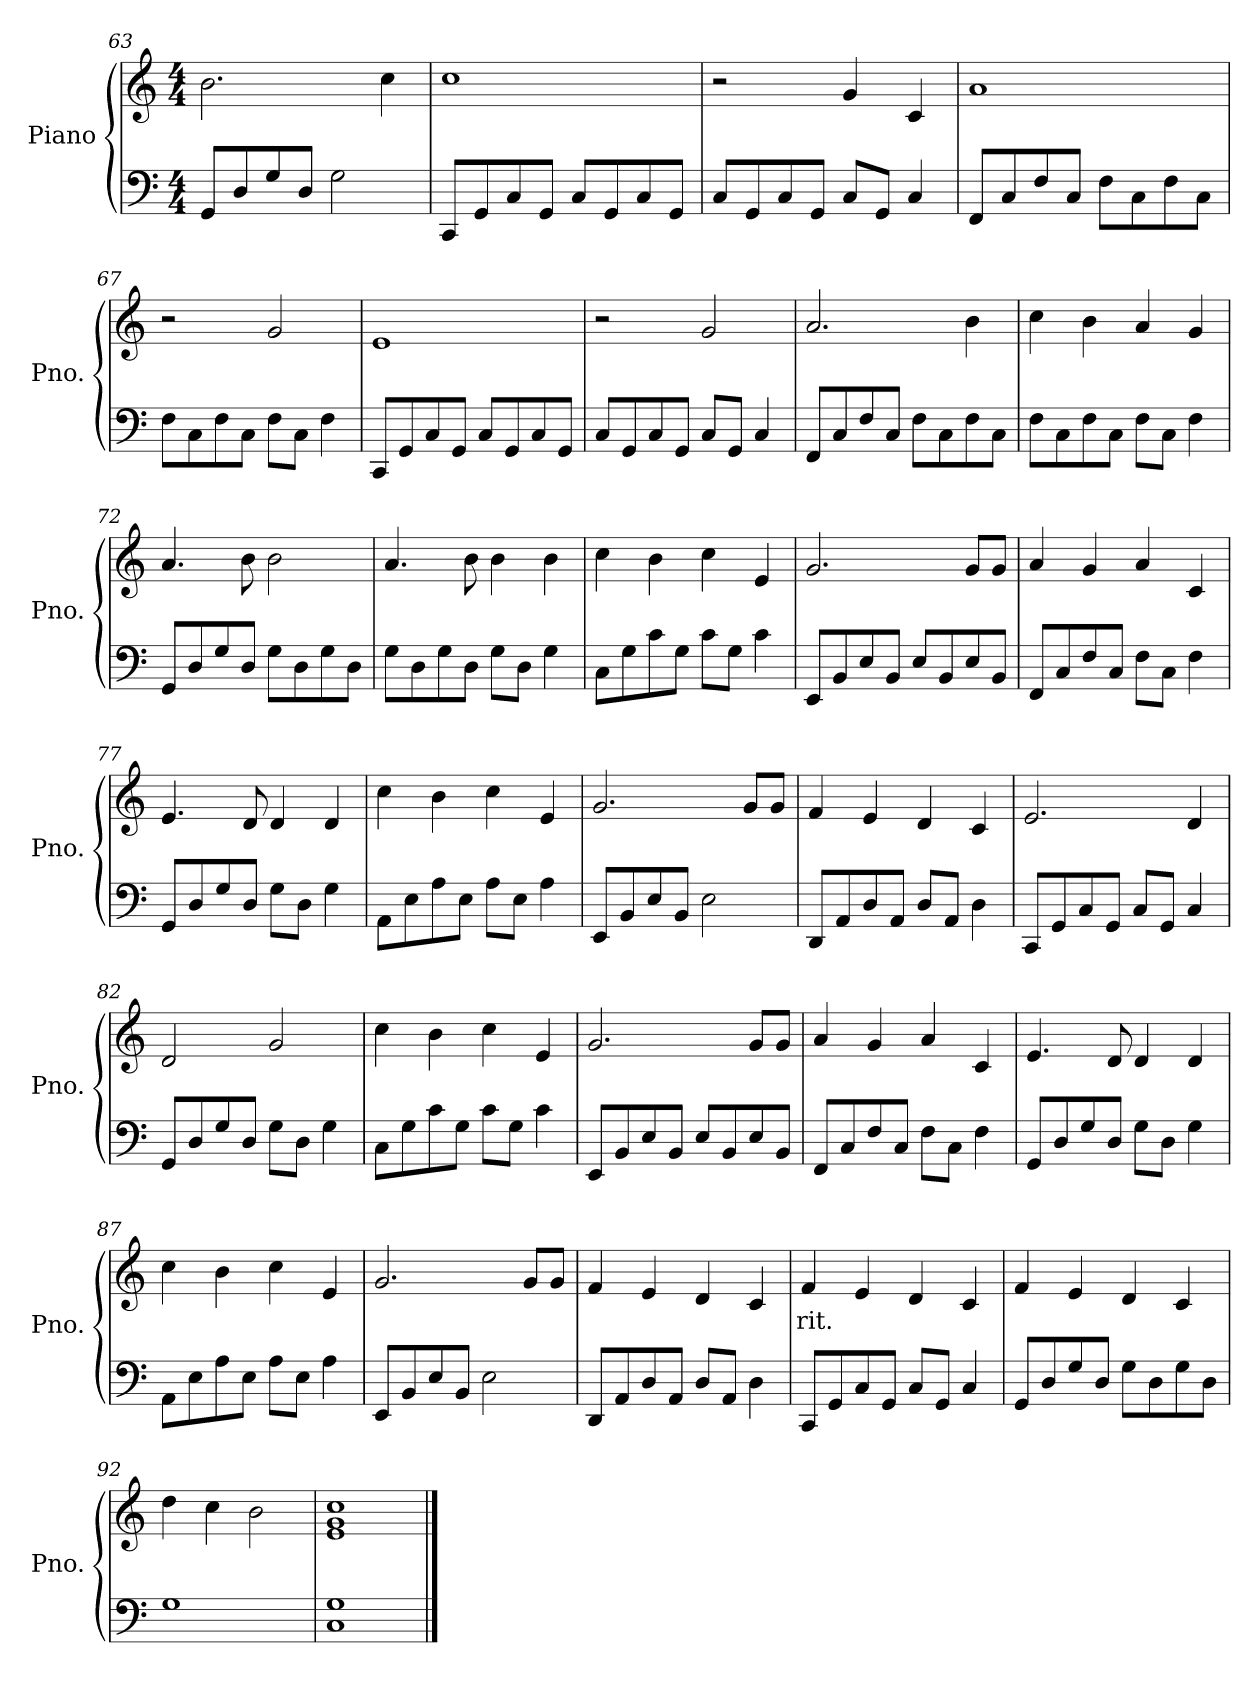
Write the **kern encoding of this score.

**kern	**kern	**text
*part1	*part1	*part1
*staff2	*staff1	*staff1
*I"Piano	*	*
*I'Pno.	*	*
*clefF4	*clefG2	*
*k[]	*k[]	*
*M4/4	*M4/4	*
=63	=63	=63
8GG/L	2.b\	.
8D/	.	.
8G/	.	.
8D/J	.	.
2G\	.	.
.	4cc\	.
!!LO:LB:g=z
=64	=64	=64
8CC/L	1cc	.
8GG/	.	.
8C/	.	.
8GG/J	.	.
8C/L	.	.
8GG/	.	.
8C/	.	.
8GG/J	.	.
=65	=65	=65
8C/L	2r	.
8GG/	.	.
8C/	.	.
8GG/J	.	.
8C/L	4g/	.
8GG/J	.	.
4C/	4c/	.
=66	=66	=66
8FF/L	1a	.
8C/	.	.
8F/	.	.
8C/J	.	.
8F\L	.	.
8C\	.	.
8F\	.	.
8C\J	.	.
=67	=67	=67
8F\L	2r	.
8C\	.	.
8F\	.	.
8C\J	.	.
8F\L	2g/	.
8C\J	.	.
4F\	.	.
!!LO:LB:g=z
=68	=68	=68
8CC/L	1e	.
8GG/	.	.
8C/	.	.
8GG/J	.	.
8C/L	.	.
8GG/	.	.
8C/	.	.
8GG/J	.	.
=69	=69	=69
8C/L	2r	.
8GG/	.	.
8C/	.	.
8GG/J	.	.
8C/L	2g/	.
8GG/J	.	.
4C/	.	.
=70	=70	=70
8FF/L	2.a/	.
8C/	.	.
8F/	.	.
8C/J	.	.
8F\L	.	.
8C\	.	.
8F\	4b\	.
8C\J	.	.
=71	=71	=71
8F\L	4cc\	.
8C\	.	.
8F\	4b\	.
8C\J	.	.
8F\L	4a/	.
8C\J	.	.
4F\	4g/	.
!!LO:PB:g=z
=72	=72	=72
8GG/L	4.a/	.
8D/	.	.
8G/	.	.
8D/J	8b\	.
8G\L	2b\	.
8D\	.	.
8G\	.	.
8D\J	.	.
=73	=73	=73
8G\L	4.a/	.
8D\	.	.
8G\	.	.
8D\J	8b\	.
8G\L	4b\	.
8D\J	.	.
4G\	4b\	.
=74	=74	=74
8C\L	4cc\	.
8G\	.	.
8c\	4b\	.
8G\J	.	.
8c\L	4cc\	.
8G\J	.	.
4c\	4e/	.
=75	=75	=75
8EE/L	2.g/	.
8BB/	.	.
8E/	.	.
8BB/J	.	.
8E/L	.	.
8BB/	.	.
8E/	8g/L	.
8BB/J	8g/J	.
!!LO:LB:g=z
=76	=76	=76
8FF/L	4a/	.
8C/	.	.
8F/	4g/	.
8C/J	.	.
8F\L	4a/	.
8C\J	.	.
4F\	4c/	.
=77	=77	=77
8GG/L	4.e/	.
8D/	.	.
8G/	.	.
8D/J	8d/	.
8G\L	4d/	.
8D\J	.	.
4G\	4d/	.
=78	=78	=78
8AA\L	4cc\	.
8E\	.	.
8A\	4b\	.
8E\J	.	.
8A\L	4cc\	.
8E\J	.	.
4A\	4e/	.
=79	=79	=79
8EE/L	2.g/	.
8BB/	.	.
8E/	.	.
8BB/J	.	.
2E\	.	.
.	8g/L	.
.	8g/J	.
!!LO:LB:g=z
=80	=80	=80
8DD/L	4f/	.
8AA/	.	.
8D/	4e/	.
8AA/J	.	.
8D/L	4d/	.
8AA/J	.	.
4D\	4c/	.
=81	=81	=81
8CC/L	2.e/	.
8GG/	.	.
8C/	.	.
8GG/J	.	.
8C/L	.	.
8GG/J	.	.
4C/	4d/	.
=82	=82	=82
8GG/L	2d/	.
8D/	.	.
8G/	.	.
8D/J	.	.
8G\L	2g/	.
8D\J	.	.
4G\	.	.
=83	=83	=83
8C\L	4cc\	.
8G\	.	.
8c\	4b\	.
8G\J	.	.
8c\L	4cc\	.
8G\J	.	.
4c\	4e/	.
!!LO:LB:g=z
=84	=84	=84
8EE/L	2.g/	.
8BB/	.	.
8E/	.	.
8BB/J	.	.
8E/L	.	.
8BB/	.	.
8E/	8g/L	.
8BB/J	8g/J	.
=85	=85	=85
8FF/L	4a/	.
8C/	.	.
8F/	4g/	.
8C/J	.	.
8F\L	4a/	.
8C\J	.	.
4F\	4c/	.
=86	=86	=86
8GG/L	4.e/	.
8D/	.	.
8G/	.	.
8D/J	8d/	.
8G\L	4d/	.
8D\J	.	.
4G\	4d/	.
=87	=87	=87
8AA\L	4cc\	.
8E\	.	.
8A\	4b\	.
8E\J	.	.
8A\L	4cc\	.
8E\J	.	.
4A\	4e/	.
!!LO:LB:g=z
=88	=88	=88
8EE/L	2.g/	.
8BB/	.	.
8E/	.	.
8BB/J	.	.
2E\	.	.
.	8g/L	.
.	8g/J	.
=89	=89	=89
8DD/L	4f/	.
8AA/	.	.
8D/	4e/	.
8AA/J	.	.
8D/L	4d/	.
8AA/J	.	.
4D\	4c/	.
=90	=90	=90
!	!	!LO:LY:b
8CC/L	4f/	rit.
8GG/	.	.
8C/	4e/	.
8GG/J	.	.
8C/L	4d/	.
8GG/J	.	.
4C/	4c/	.
=91	=91	=91
8GG/L	4f/	.
8D/	.	.
8G/	4e/	.
8D/J	.	.
8G\L	4d/	.
8D\	.	.
8G\	4c/	.
8D\J	.	.
=92	=92	=92
1G	4dd\	.
.	4cc\	.
.	2b\	.
=93	=93	=93
1C 1G	1e 1g 1cc	.
==	==	==
*-	*-	*-
